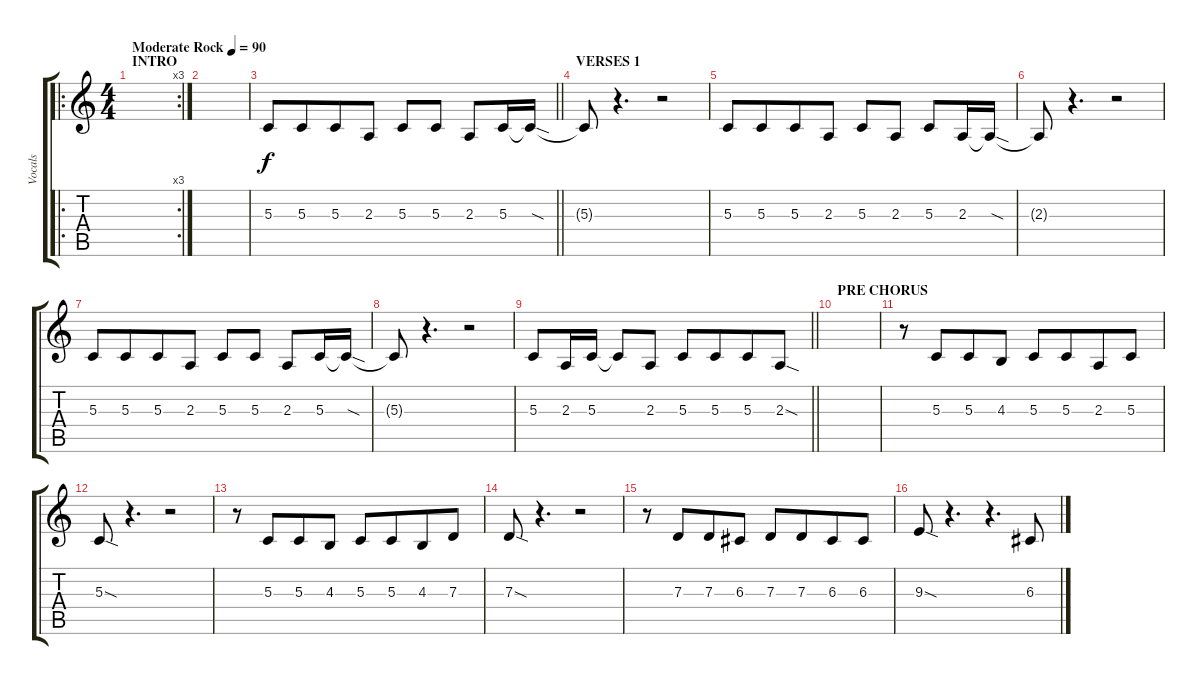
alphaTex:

\track ("Vocals" "Vocals") {instrument accordion}
\staff {score tabs}
\tuning (E4 B3 G3 D3 A2 E2) {hide}
\ro
\rc 3
\ts (4 4)
\section ("" "INTRO")
\tempo (90 "Moderate Rock")
\clef g2
\ks c
|
|
\barLineRight lightlight
5.3.8 5.3.8{beam merge} 5.3.8 2.3.8 5.3.8 5.3.8{beam split} 2.3.8 5.3.16 5.3{sod t}.16 |
\section ("" "VERSES 1")
5.3{t}.8 r.4{d} r.2 |
5.3.8 5.3.8{beam merge} 5.3.8 2.3.8 5.3.8 2.3.8{beam split} 5.3.8 2.3.16 2.3{sod t}.16 |
2.3{t}.8 r.4{d} r.2 |
5.3.8 5.3.8{beam merge} 5.3.8 2.3.8 5.3.8 5.3.8 2.3.8 5.3.16 5.3{sod t}.16 |
5.3{t}.8 r.4{d} r.2 |
\barLineRight lightlight
5.3.8 2.3.16 5.3.16 5.3{t}.8 2.3.8 5.3.8 5.3.8{beam merge} 5.3.8 2.3{sod}.8 |
\section ("" "PRE CHORUS")
|
r.8 5.3.8{beam merge} 5.3.8 4.3.8 5.3.8 5.3.8{beam merge} 2.3.8 5.3.8 |
5.3{sod}.8 r.4{d} r.2 |
r.8 5.3.8{beam merge} 5.3.8 4.3.8 5.3.8 5.3.8{beam merge} 4.3.8 7.3.8 |
7.3{sod}.8 r.4{d} r.2 |
r.8 7.3.8{beam merge} 7.3.8 6.3.8 7.3.8 7.3.8{beam merge} 6.3.8 6.3.8 |
9.3{sod}.8 r.4{d} r.4{d} 6.3.8
